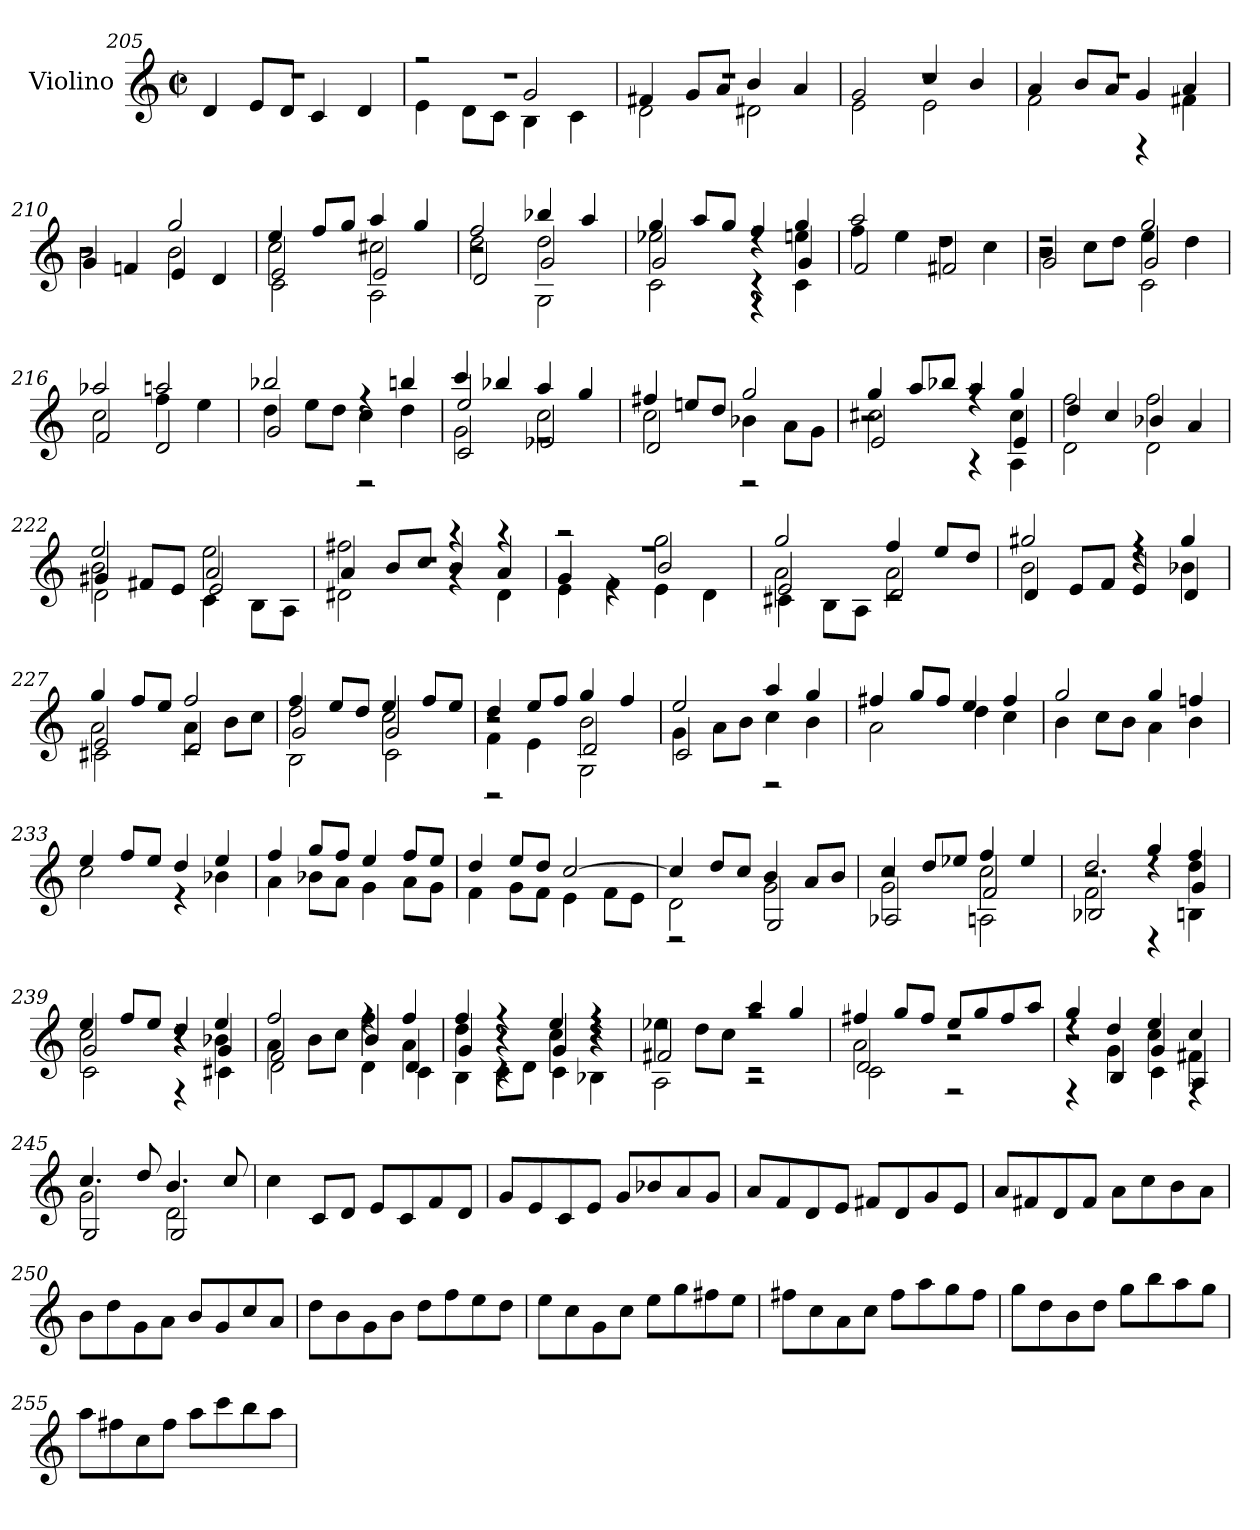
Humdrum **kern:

**kern
*part1
*staff1
*I"Violino
*I'Vln
*clefG2
*k[]
*M2/2
*met(c|)
=205
*^
1r	4d/
.	8e/L
.	8d/J
.	4c/
.	4d/
=206	=206
*	*^
1r	2rff	4e\
.	.	8d\L
.	.	8c\J
.	2g/	4B\
.	.	4c\
!!LO:LB:g=z	!!	!!
=207	=207	=207
1r	4f#X/	2d\
.	8g/L	.
.	8a/J	.
.	4b/	2d#X\
.	4a/	.
=208	=208	=208
1r	2g/	2e\
.	4cc/	2e\
.	4b/	.
=209	=209	=209
1r	4a/	2f\
.	8b/L	.
.	8a/J	.
.	4g/	4rD
.	4a/	4f#X\
=210	=210	=210
2r	2b\	4g/
.	.	4fn/
2gg/	2b\	4e/
.	.	4d/
=211	=211	=211
*	*	*^
4ee/	2cc\	2e/	2c\
8ff/L	.	.	.
8gg/J	.	.	.
4aa/	2cc#X\	2e/	2A\
4gg/	.	.	.
=212	=212	=212	=212
2ff/	2dd\	2d/	2r
4bb-X/	2dd\	2g/	2G\
4aa/	.	.	.
=213	=213	=213	=213
4gg/	2ee-X\	2g/	2c\
8aa/L	.	.	.
8gg/J	.	.	.
4ff/	4rdd	4rF	4rc
4gg/	4een\	4g/	4c\
*	*	*v	*v
!!LO:LB:g=z
=214	=214	=214
2aa/	4ff\	2f/
.	4ee\	.
2rdd	4dd\	2f#X/
.	4cc\	.
=215	=215	=215
*	*	*^
2rdd	4b\	2g/	2r
.	8cc\L	.	.
.	8dd\J	.	.
2gg/	4ee\	2g/	2c\
.	4dd\	.	.
*	*	*v	*v
=216	=216	=216
2aa-X/	2cc\	2f/
2aan/	4ff\	2d/
.	4ee\	.
=217	=217	=217
2bb-X/	4dd\	2g/
.	8ee\L	.
.	8dd\J	.
4rff	4cc\	2rD
4bbn/	4dd\	.
=218	=218	=218
*	*	*^
4ccc/	2ee/	2g\	2c/
4bb-X/	.	.	.
4aa/	2cc\	2e-X/	2re
4gg/	.	.	.
*	*	*v	*v
!!LO:LB:g=z
=219	=219	=219
4ff#X/	2cc\	2d/
8een/L	.	.
8dd/J	.	.
2gg/	4b-X\	2rD
.	8a\L	.
.	8g\J	.
=220	=220	=220
*	*	*^
4gg/	2cc#X\	2e/	2.r
8aa/L	.	.	.
8bb-X/J	.	.	.
4aa/	4rff	4rA	.
4gg/	4cc#\	4e/	4A\
*	*	*v	*v
=221	=221	=221
2ff\	4dd/	2d\
.	4cc/	.
2ff\	4b-X/	2d\
.	4a/	.
=222	=222	=222
*	*	*^
2ee/	2b\	4g#X/	2d\
.	.	8f#X/L	.
.	.	8e/J	.
2ee\	2a/	2e/	4c\
.	.	.	8B\L
.	.	.	8A\J
=223	=223	=223	=223
1rdd	2ff#X\	4a/	2d#X\
.	.	8b/L	.
.	.	8cc/J	.
.	4raa	4b/	4rg
.	4raa	4a/	4d#\
!!LO:LB:g=z	!!	!!	!!
=224	=224	=224	=224
1rff	2raa	4g/	4e\
.	.	4re	4f\
.	2gg\	2b/	4e\
.	.	.	4d\
=225	=225	=225	=225
2gg/	2a\	2e/	4c#X\
.	.	.	8B\L
.	.	.	8A\J
4ff/	2a\	2d/	2rc
8ee/L	.	.	.
8dd/J	.	.	.
*	*	*v	*v
=226	=226	=226
2gg#X/	2b\	4d/
.	.	8e/L
.	.	8f/J
4rdd	4rff	4e/
4gg#/	4b-X\	4d/
=227	=227	=227
*	*	*^
4gg/	2a\	2e/	2c#X\
8ff/L	.	.	.
8ee/J	.	.	.
2ff/	4a\	2d/	2rc
.	8b\L	.	.
.	8cc\J	.	.
=228	=228	=228	=228
4ff/	2dd\	2g/	2B\
8ee/L	.	.	.
8dd/J	.	.	.
4ee/	2cc\	2g/	2c\
8ff/L	.	.	.
8ee/J	.	.	.
!!LO:LB:g=z	!!	!!	!!
=229	=229	=229	=229
4dd/	4f\	2rBB	2r
8ee/L	4e\	.	.
8ff/J	.	.	.
4gg/	2b\	2d/	2G\
4ff/	.	.	.
*	*	*v	*v
=230	=230	=230
2ee/	4g\	2c/
.	8a\L	.
.	8b\J	.
4aa/	4cc\	2rD
4gg/	4b\	.
*	*v	*v
=231	=231
4ff#X/	2a\
8gg/L	.
8ff#/J	.
4ee/	4dd\
4ff#/	4cc\
=232	=232
2gg/	4b\
.	8cc\L
.	8b\J
4gg/	4a\
4ffn/	4b\
=233	=233
4ee/	2cc\
8ff/L	.
8ee/J	.
4dd/	4r
4ee/	4b-X\
!!LO:LB:g=z	!!
=234	=234
4ff/	4a\
8gg/L	8b-X\L
8ff/J	8a\J
4ee/	4g\
8ff/L	8a\L
8ee/J	8g\J
=235	=235
4dd/	4f\
8ee/L	8g\L
8dd/J	8f\J
[2cc/	4e\
.	8f\L
.	8e\J
=236	=236
*	*^
4cc/]	2d\	2rD
8dd/L	.	.
8cc/J	.	.
4b/	2g\	2G/
8a/L	.	.
8b/J	.	.
=237	=237	=237
*	*	*^
4cc/	2g\	2A-X/	2r
8dd/L	.	.	.
8ee-X/J	.	.	.
4ff/	2cc\	2f/	2An\
4ee-/	.	.	.
=238	=238	=238	=238
2dd/	2f\	2B-X/	2.r
4gg/	4rdd	4rD	.
4ff/	4dd\	4g/	4Bn\
!!LO:LB:g=z	!!	!!	!!
=239	=239	=239	=239
4ee/	2cc\	2g/	2c\
8ff/L	.	.	.
8ee/J	.	.	.
4dd/	4r	4rF	4r
4ee/	4b-X\	4g/	4c#X\
=240	=240	=240	=240
2ff/	4a\	2f/	2d\
.	8b\L	.	.
.	8cc\J	.	.
4rff	4ff\	4b/	4d\
4ff/	4a\	4d/	4c\
=241	=241	=241	=241
4ff/	4dd\	4g/	4B\
4rff	4r	4rc	8c\L
.	.	.	8d\J
4ee/	4cc\	4g/	4c\
4rdd	4rff	4r	4B-X\
=242	=242	=242	=242
2rdd	4ee-X\	2f#X/	2A\
.	8dd\L	.	.
.	8cc\J	.	.
4aa/	2rff	2rA	2rc
4gg/	.	.	.
=243	=243	=243	=243
4ff#X/	2a\	2d/	2c\
8gg/L	.	.	.
8ff#/J	.	.	.
8ee/L	2r	2rF	2r
8gg/	.	.	.
8ff#/	.	.	.
8aa/J	.	.	.
!!LO:LB:g=z	!!	!!	!!
=244	=244	=244	=244
4gg/	4rdd	4rF	2r
4dd/	4g\	4B/	.
4ee/	4cc\	4g/	4c\
4cc/	4f#X\	4A/	4rF
*	*	*v	*v
=245	=245	=245
4.cc/	2g\	2G/
8dd/	.	.
4.b/	2d\	2G/
8cc/	.	.
*v	*v	*v
=246
4cc\
8c/L
8d/J
8e/L
8c/
8f/
8d/J
=247
8g/L
8e/
8c/
8e/J
8g/L
8b-X/
8a/
8g/J
=248
8a/L
8f/
8d/
8e/J
8f#X/L
8d/
8g/
8e/J
!!LO:LB:g=z
=249
8a/L
8f#X/
8d/
8f#/J
8a\L
8cc\
8b\
8a\J
=250
8b\L
8dd\
8g\
8a\J
8b/L
8g/
8cc/
8a/J
=251
8dd\L
8b\
8g\
8b\J
8dd\L
8ff\
8ee\
8dd\J
=252
8ee\L
8cc\
8g\
8cc\J
8ee\L
8gg\
8ff#X\
8ee\J
!!LO:LB:g=z
=253
8ff#X\L
8cc\
8a\
8cc\J
8ff#\L
8aa\
8gg\
8ff#\J
=254
8gg\L
8dd\
8b\
8dd\J
8gg\L
8bb\
8aa\
8gg\J
=255
8aa\L
8ff#X\
8cc\
8ff#\J
8aa\L
8ccc\
8bb\
8aa\J
=
*-
